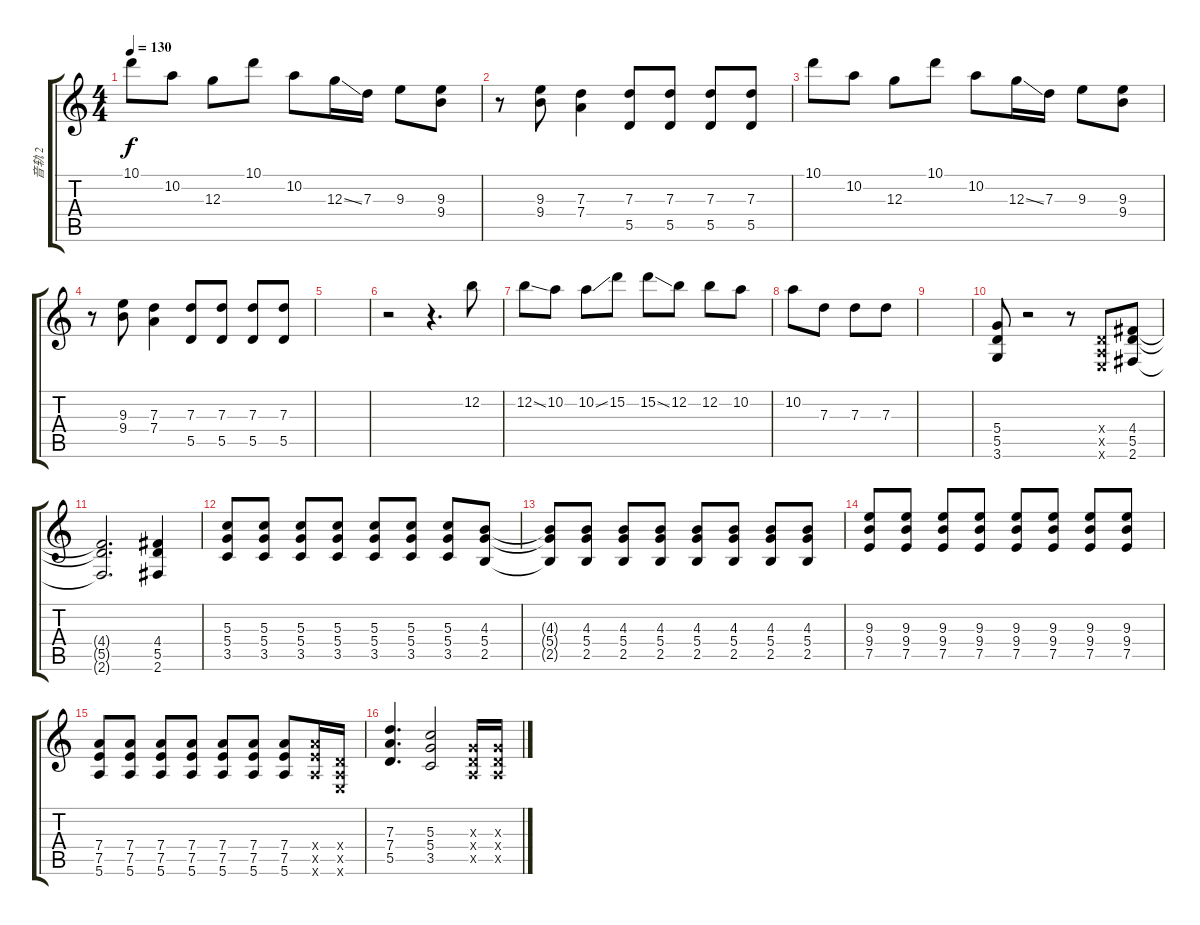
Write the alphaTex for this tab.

\track ("音轨 2" "音轨 2") {instrument acousticguitarsteel}
\staff {score tabs}
\tuning (E4 B3 G3 D3 A2 E2) {hide}
\ts (4 4)
\tempo 130
\clef g2
\ks c
10.1.8{dy f} 10.2.8 12.3.8 10.1.8 10.2.8 12.3{ss}.16 7.3.16 9.3.8 (9.3 9.4).8 |
r.8 (9.3 9.4).8 (7.3 7.4).4 (7.3 5.5).8 (7.3 5.5).8 (7.3 5.5).8 (7.3 5.5).8 |
10.1.8 10.2.8 12.3.8 10.1.8 10.2.8 12.3{ss}.16 7.3.16 9.3.8 (9.3 9.4).8 |
r.8 (9.3 9.4).8 (7.3 7.4).4 (7.3 5.5).8 (7.3 5.5).8 (7.3 5.5).8 (7.3 5.5).8 |
|
r.2 r.4{d} 12.2.8 |
12.2{ss}.8 10.2.8 10.2{ss}.8 15.2.8 15.2{ss}.8 12.2.8 12.2.8 10.2.8 |
10.2.8 7.3.8 7.3.8 7.3.8 |
|
(5.4 5.5 3.6).8 r.2 r.8 (0.4{x} 0.5{x} 0.6{x}).8 (4.4 5.5 2.6).8 |
(4.4{t} 5.5{t} 2.6{t}).2{d} (4.4 5.5 2.6).4 |
(5.3 5.4 3.5).8 (5.3 5.4 3.5).8 (5.3 5.4 3.5).8 (5.3 5.4 3.5).8 (5.3 5.4 3.5).8 (5.3 5.4 3.5).8 (5.3 5.4 3.5).8 (4.3 5.4 2.5).8 |
(4.3{t} 5.4{t} 2.5{t}).8 (4.3 5.4 2.5).8 (4.3 5.4 2.5).8 (4.3 5.4 2.5).8 (4.3 5.4 2.5).8 (4.3 5.4 2.5).8 (4.3 5.4 2.5).8 (4.3 5.4 2.5).8 |
(9.3 9.4 7.5).8 (9.3 9.4 7.5).8 (9.3 9.4 7.5).8 (9.3 9.4 7.5).8 (9.3 9.4 7.5).8 (9.3 9.4 7.5).8 (9.3 9.4 7.5).8 (9.3 9.4 7.5).8 |
(7.4 7.5 5.6).8 (7.4 7.5 5.6).8 (7.4 7.5 5.6).8 (7.4 7.5 5.6).8 (7.4 7.5 5.6).8 (7.4 7.5 5.6).8 (7.4 7.5 5.6).8 (7.4{x} 7.5{x} 5.6{x}).16 (0.4{x} 0.5{x} 0.6{x}).16 |
(7.3 7.4 5.5).4{d} (5.3 5.4 3.5).2 (0.3{x} 0.4{x} 0.5{x}).16 (0.3{x} 0.4{x} 0.5{x}).16
